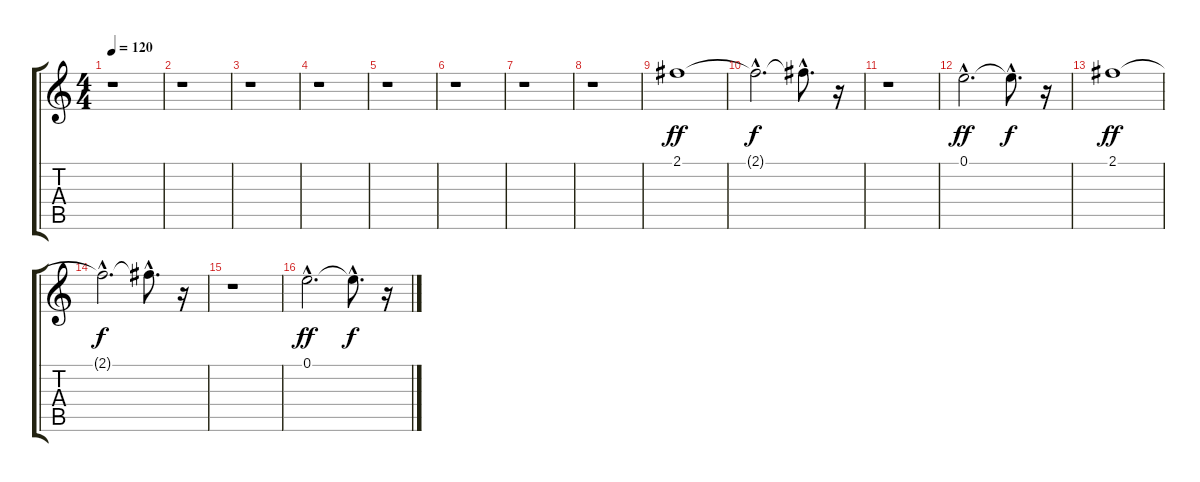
\track "" {instrument distortionguitar}
\staff {score tabs}
\tuning (E4 B3 G3 D3 A2 E2) {hide}
\ts (4 4)
\tempo 120
\tempo 100
\tempo 120
\clef g2
\ks c
r.1{dy ff instrument distortionguitar} |
r.1 |
r.1 |
r.1 |
r.1 |
r.1 |
r.1 |
r.1 |
2.1.1 |
2.1{hac t}.2{d dy f} 2.1{hac t}.8{d} r.16 |
r.1 |
0.1{hac}.2{d dy ff} 0.1{hac t}.8{d dy f} r.16 |
2.1.1{dy ff} |
2.1{hac t}.2{d dy f} 2.1{hac t}.8{d} r.16 |
r.1 |
0.1{hac}.2{d dy ff} 0.1{hac t}.8{d dy f} r.16
